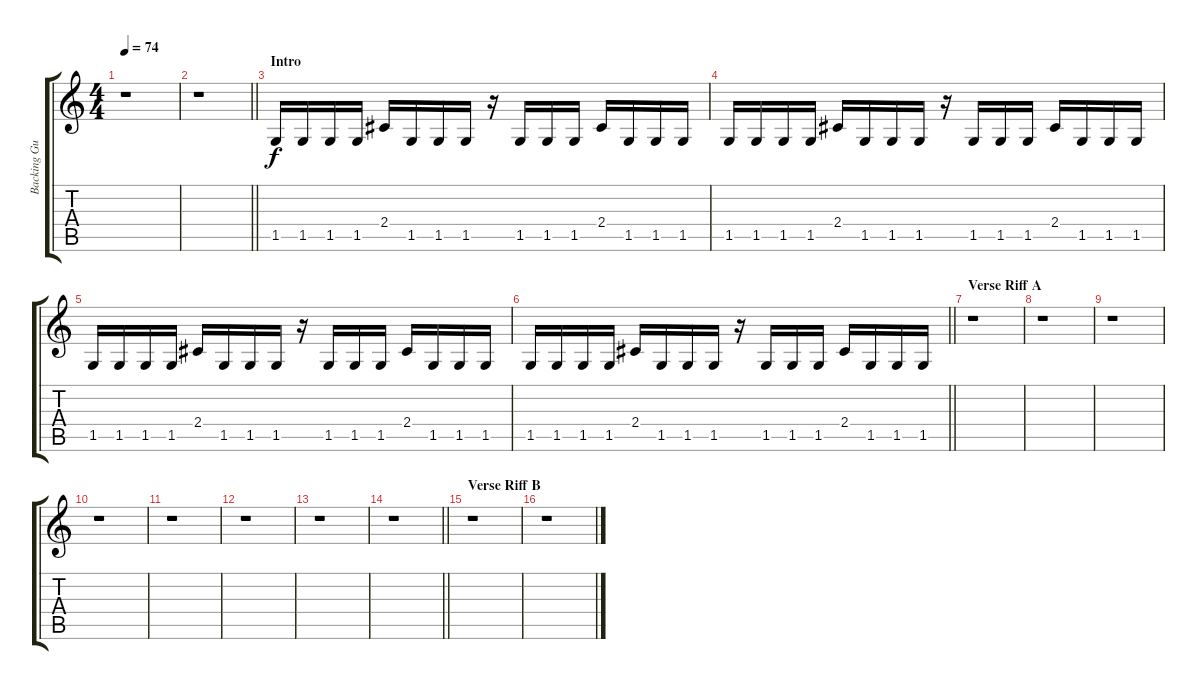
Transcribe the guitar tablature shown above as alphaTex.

\track ("Backing Guitar" "Backing Gu") {instrument overdrivenguitar}
\staff {score tabs}
\tuning (Db4 Ab3 E3 B2 Gb2 B1) {hide}
\ts (4 4)
\tempo 74
\clef g2
\ks c
r.1{dy f} |
\barLineRight lightlight
r.1 |
\section ("" "Intro")
1.5.16 1.5.16 1.5.16 1.5.16 2.4.16 1.5.16 1.5.16 1.5.16 r.16 1.5.16 1.5.16 1.5.16 2.4.16 1.5.16 1.5.16 1.5.16 |
1.5.16 1.5.16 1.5.16 1.5.16 2.4.16 1.5.16 1.5.16 1.5.16 r.16 1.5.16 1.5.16 1.5.16 2.4.16 1.5.16 1.5.16 1.5.16 |
1.5.16 1.5.16 1.5.16 1.5.16 2.4.16 1.5.16 1.5.16 1.5.16 r.16 1.5.16 1.5.16 1.5.16 2.4.16 1.5.16 1.5.16 1.5.16 |
\barLineRight lightlight
1.5.16 1.5.16 1.5.16 1.5.16 2.4.16 1.5.16 1.5.16 1.5.16 r.16 1.5.16 1.5.16 1.5.16 2.4.16 1.5.16 1.5.16 1.5.16 |
\section ("" "Verse Riff A")
r.1 |
r.1 |
r.1 |
r.1 |
r.1 |
r.1 |
r.1 |
\barLineRight lightlight
r.1 |
\section ("" "Verse Riff B")
r.1 |
r.1
